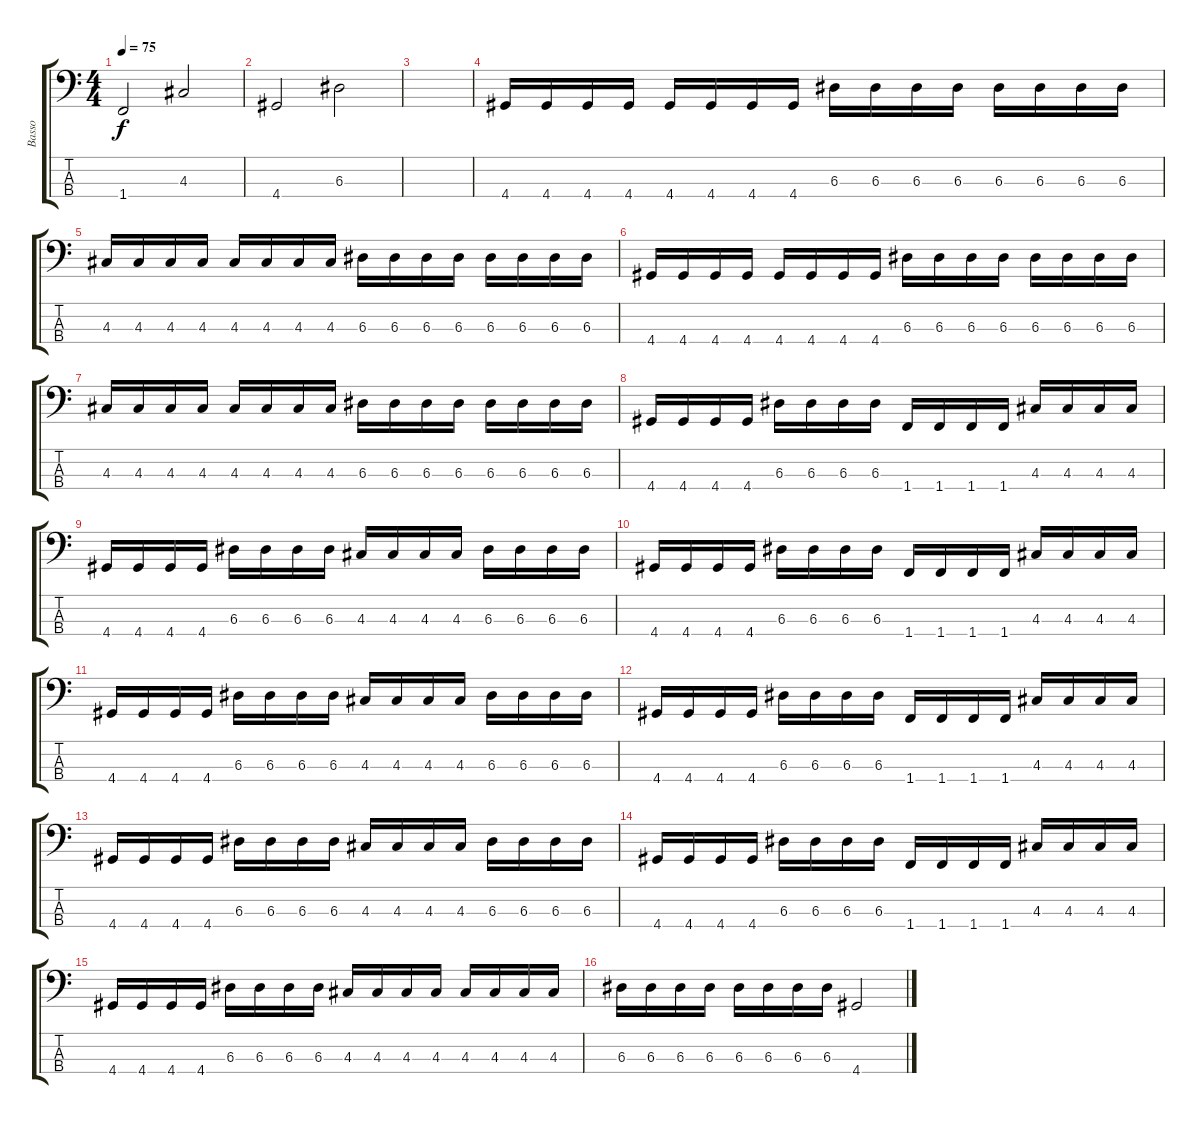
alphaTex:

\track ("Basso" "Basso") {instrument electricbasspick}
\staff {score tabs}
\tuning (G2 D2 A1 E1) {hide}
\ts (4 4)
\tempo 75
\clef f4
\ks c
1.4.2{dy f} 4.3.2 |
4.4.2 6.3.2 |
|
4.4.16 4.4.16 4.4.16 4.4.16 4.4.16 4.4.16 4.4.16 4.4.16 6.3.16 6.3.16 6.3.16 6.3.16 6.3.16 6.3.16 6.3.16 6.3.16 |
4.3.16 4.3.16 4.3.16 4.3.16 4.3.16 4.3.16 4.3.16 4.3.16 6.3.16 6.3.16 6.3.16 6.3.16 6.3.16 6.3.16 6.3.16 6.3.16 |
4.4.16 4.4.16 4.4.16 4.4.16 4.4.16 4.4.16 4.4.16 4.4.16 6.3.16 6.3.16 6.3.16 6.3.16 6.3.16 6.3.16 6.3.16 6.3.16 |
4.3.16 4.3.16 4.3.16 4.3.16 4.3.16 4.3.16 4.3.16 4.3.16 6.3.16 6.3.16 6.3.16 6.3.16 6.3.16 6.3.16 6.3.16 6.3.16 |
4.4.16 4.4.16 4.4.16 4.4.16 6.3.16 6.3.16 6.3.16 6.3.16 1.4.16 1.4.16 1.4.16 1.4.16 4.3.16 4.3.16 4.3.16 4.3.16 |
4.4.16 4.4.16 4.4.16 4.4.16 6.3.16 6.3.16 6.3.16 6.3.16 4.3.16 4.3.16 4.3.16 4.3.16 6.3.16 6.3.16 6.3.16 6.3.16 |
4.4.16 4.4.16 4.4.16 4.4.16 6.3.16 6.3.16 6.3.16 6.3.16 1.4.16 1.4.16 1.4.16 1.4.16 4.3.16 4.3.16 4.3.16 4.3.16 |
4.4.16 4.4.16 4.4.16 4.4.16 6.3.16 6.3.16 6.3.16 6.3.16 4.3.16 4.3.16 4.3.16 4.3.16 6.3.16 6.3.16 6.3.16 6.3.16 |
4.4.16 4.4.16 4.4.16 4.4.16 6.3.16 6.3.16 6.3.16 6.3.16 1.4.16 1.4.16 1.4.16 1.4.16 4.3.16 4.3.16 4.3.16 4.3.16 |
4.4.16 4.4.16 4.4.16 4.4.16 6.3.16 6.3.16 6.3.16 6.3.16 4.3.16 4.3.16 4.3.16 4.3.16 6.3.16 6.3.16 6.3.16 6.3.16 |
4.4.16 4.4.16 4.4.16 4.4.16 6.3.16 6.3.16 6.3.16 6.3.16 1.4.16 1.4.16 1.4.16 1.4.16 4.3.16 4.3.16 4.3.16 4.3.16 |
4.4.16 4.4.16 4.4.16 4.4.16 6.3.16 6.3.16 6.3.16 6.3.16 4.3.16 4.3.16 4.3.16 4.3.16 4.3.16 4.3.16 4.3.16 4.3.16 |
6.3.16 6.3.16 6.3.16 6.3.16 6.3.16 6.3.16 6.3.16 6.3.16 4.4.2
